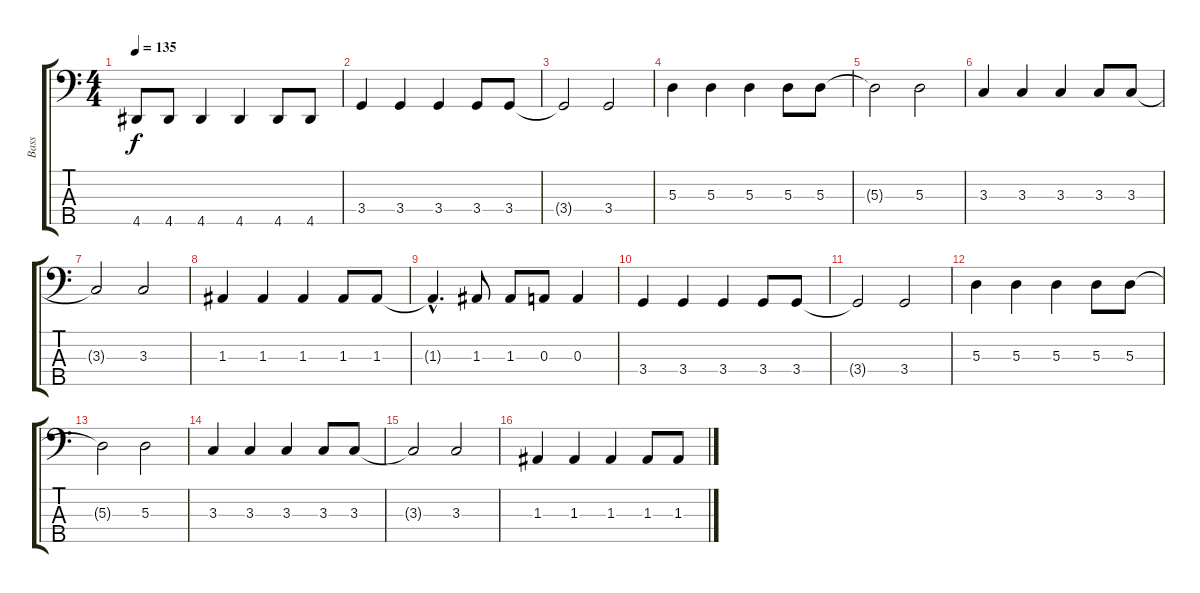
\track ("Bass" "Bass") {instrument electricbassfinger}
\staff {score tabs}
\tuning (G2 D2 A1 E1 B0) {hide}
\ts (4 4)
\tempo 135
\clef f4
\ks c
4.5{t}.8{dy f} 4.5.8 4.5.4 4.5.4 4.5.8 4.5.8 |
3.4.4 3.4.4 3.4.4 3.4.8 3.4.8 |
3.4{t}.2 3.4.2 |
5.3.4 5.3.4 5.3.4 5.3.8 5.3.8 |
5.3{t}.2 5.3.2 |
3.3.4 3.3.4 3.3.4 3.3.8 3.3.8 |
3.3{t}.2 3.3.2 |
1.3.4 1.3.4 1.3.4 1.3.8 1.3.8 |
1.3{hac t}.4{d} 1.3.8 1.3.8 0.3.8 0.3.4 |
3.4.4 3.4.4 3.4.4 3.4.8 3.4.8 |
3.4{t}.2 3.4.2 |
5.3.4 5.3.4 5.3.4 5.3.8 5.3.8 |
5.3{t}.2 5.3.2 |
3.3.4 3.3.4 3.3.4 3.3.8 3.3.8 |
3.3{t}.2 3.3.2 |
1.3.4 1.3.4 1.3.4 1.3.8 1.3.8
